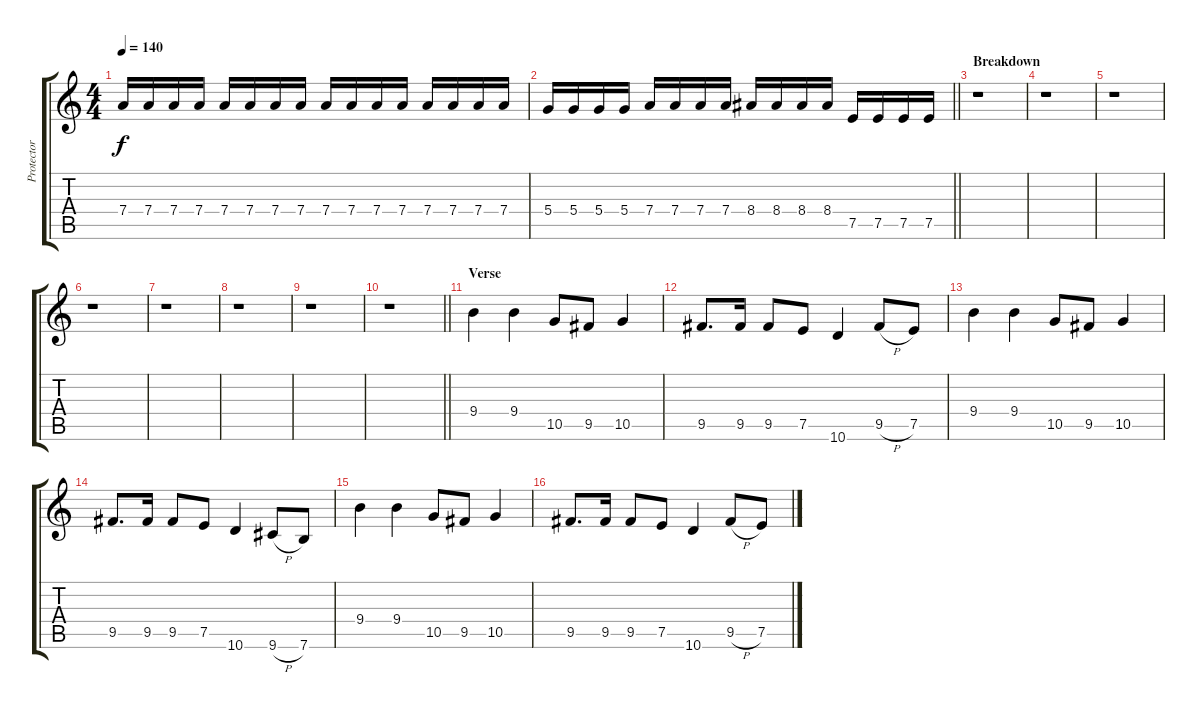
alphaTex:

\track ("Protector of All Endless Sleeps" "Protector ") {instrument overdrivenguitar}
\staff {score tabs}
\tuning (E4 B3 G3 D3 A2 E2) {hide}
\ts (4 4)
\tempo 140
\clef g2
\ks c
7.4.16{dy f} 7.4.16 7.4.16 7.4.16 7.4.16 7.4.16 7.4.16 7.4.16 7.4.16 7.4.16 7.4.16 7.4.16 7.4.16 7.4.16 7.4.16 7.4.16 |
\barLineRight lightlight
5.4.16 5.4.16 5.4.16 5.4.16 7.4.16 7.4.16 7.4.16 7.4.16 8.4.16 8.4.16 8.4.16 8.4.16 7.5.16 7.5.16 7.5.16 7.5.16 |
\section ("" "Breakdown")
r.1 |
r.1 |
r.1 |
r.1 |
r.1 |
r.1 |
r.1 |
\barLineRight lightlight
r.1 |
\section ("" "Verse")
9.4.4 9.4.4 10.5.8 9.5.8 10.5.4 |
9.5.8{d} 9.5.16 9.5.8 7.5.8 10.6.4 9.5{h}.8 7.5.8 |
9.4.4 9.4.4 10.5.8 9.5.8 10.5.4 |
9.5.8{d} 9.5.16 9.5.8 7.5.8 10.6.4 9.6{h}.8 7.6.8 |
9.4.4 9.4.4 10.5.8 9.5.8 10.5.4 |
9.5.8{d} 9.5.16 9.5.8 7.5.8 10.6.4 9.5{h}.8 7.5.8
